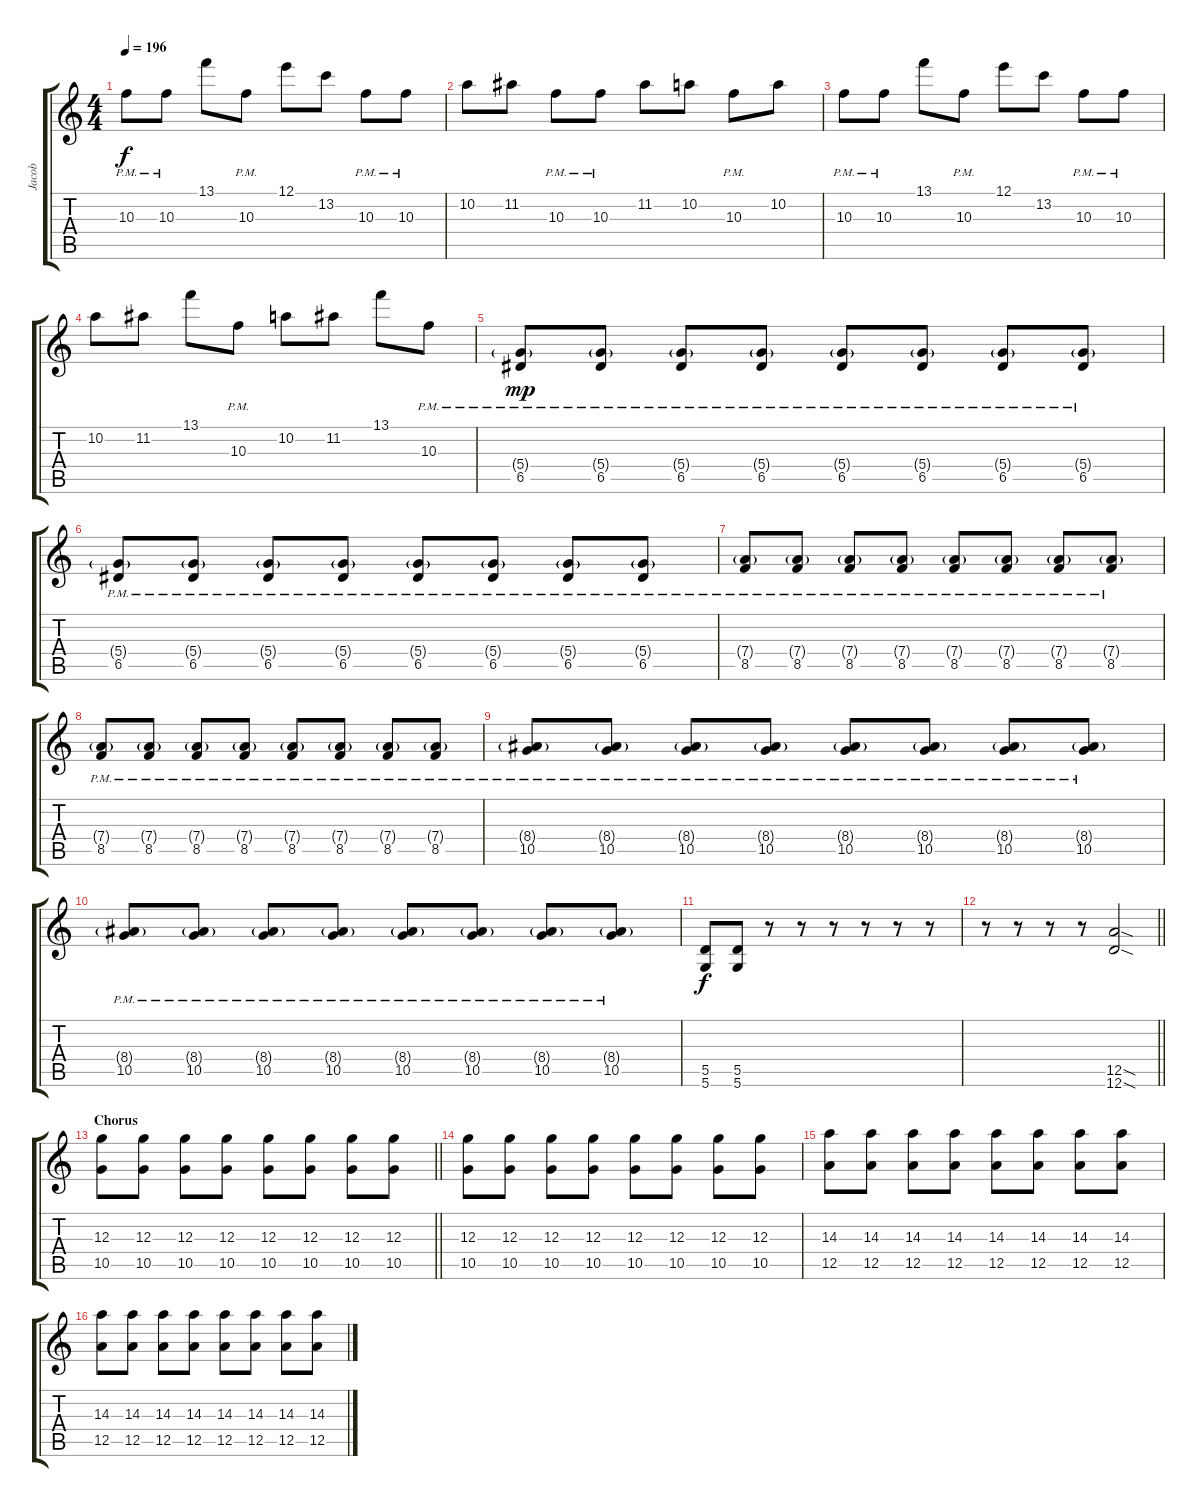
\track ("Jacob" "Jacob") {instrument distortionguitar}
\staff {score tabs}
\tuning (E4 B3 G3 D3 A2 D2) {hide}
\ts (4 4)
\tempo 196
\clef g2
\ks c
10.3{pm}.8{dy f} 10.3{pm}.8 13.1.8 10.3{pm}.8 12.1.8 13.2.8 10.3{pm}.8 10.3{pm}.8 |
10.2.8 11.2.8 10.3{pm}.8 10.3{pm}.8 11.2.8 10.2.8 10.3{pm}.8 10.2.8 |
10.3{pm}.8 10.3{pm}.8 13.1.8 10.3{pm}.8 12.1.8 13.2.8 10.3{pm}.8 10.3{pm}.8 |
10.2.8 11.2.8 13.1.8 10.3{pm}.8 10.2.8 11.2.8 13.1.8 10.3{pm}.8 |
(5.4{g pm} 6.5{pm}).8{dy mp} (5.4{g pm} 6.5{pm}).8 (5.4{g pm} 6.5{pm}).8 (5.4{g pm} 6.5{pm}).8 (5.4{g pm} 6.5{pm}).8 (5.4{g pm} 6.5{pm}).8 (5.4{g pm} 6.5{pm}).8 (5.4{g pm} 6.5{pm}).8 |
(5.4{g pm} 6.5{pm}).8 (5.4{g pm} 6.5{pm}).8 (5.4{g pm} 6.5{pm}).8 (5.4{g pm} 6.5{pm}).8 (5.4{g pm} 6.5{pm}).8 (5.4{g pm} 6.5{pm}).8 (5.4{g pm} 6.5{pm}).8 (5.4{g pm} 6.5{pm}).8 |
(7.4{g pm} 8.5{pm}).8 (7.4{g pm} 8.5{pm}).8 (7.4{g pm} 8.5{pm}).8 (7.4{g pm} 8.5{pm}).8 (7.4{g pm} 8.5{pm}).8 (7.4{g pm} 8.5{pm}).8 (7.4{g pm} 8.5{pm}).8 (7.4{g pm} 8.5{pm}).8 |
(7.4{g pm} 8.5{pm}).8 (7.4{g pm} 8.5{pm}).8 (7.4{g pm} 8.5{pm}).8 (7.4{g pm} 8.5{pm}).8 (7.4{g pm} 8.5{pm}).8 (7.4{g pm} 8.5{pm}).8 (7.4{g pm} 8.5{pm}).8 (7.4{g pm} 8.5{pm}).8 |
(8.4{g pm} 10.5{pm}).8 (8.4{g pm} 10.5{pm}).8 (8.4{g pm} 10.5{pm}).8 (8.4{g pm} 10.5{pm}).8 (8.4{g pm} 10.5{pm}).8 (8.4{g pm} 10.5{pm}).8 (8.4{g pm} 10.5{pm}).8 (8.4{g pm} 10.5{pm}).8 |
(8.4{g pm} 10.5{pm}).8 (8.4{g pm} 10.5{pm}).8 (8.4{g pm} 10.5{pm}).8 (8.4{g pm} 10.5{pm}).8 (8.4{g pm} 10.5{pm}).8 (8.4{g pm} 10.5{pm}).8 (8.4{g pm} 10.5{pm}).8 (8.4{g pm} 10.5{pm}).8 |
(5.5 5.6).8{dy f} (5.5 5.6).8 r.8 r.8 r.8 r.8 r.8 r.8 |
\barLineRight lightlight
r.8 r.8 r.8 r.8 (12.5{sod} 12.6{sod}).2 |
\section ("" "Chorus")
\barLineRight lightlight
(12.3 10.5).8 (12.3 10.5).8 (12.3 10.5).8 (12.3 10.5).8 (12.3 10.5).8 (12.3 10.5).8 (12.3 10.5).8 (12.3 10.5).8 |
(12.3 10.5).8 (12.3 10.5).8 (12.3 10.5).8 (12.3 10.5).8 (12.3 10.5).8 (12.3 10.5).8 (12.3 10.5).8 (12.3 10.5).8 |
(14.3 12.5).8 (14.3 12.5).8 (14.3 12.5).8 (14.3 12.5).8 (14.3 12.5).8 (14.3 12.5).8 (14.3 12.5).8 (14.3 12.5).8 |
(14.3 12.5).8 (14.3 12.5).8 (14.3 12.5).8 (14.3 12.5).8 (14.3 12.5).8 (14.3 12.5).8 (14.3 12.5).8 (14.3 12.5).8
